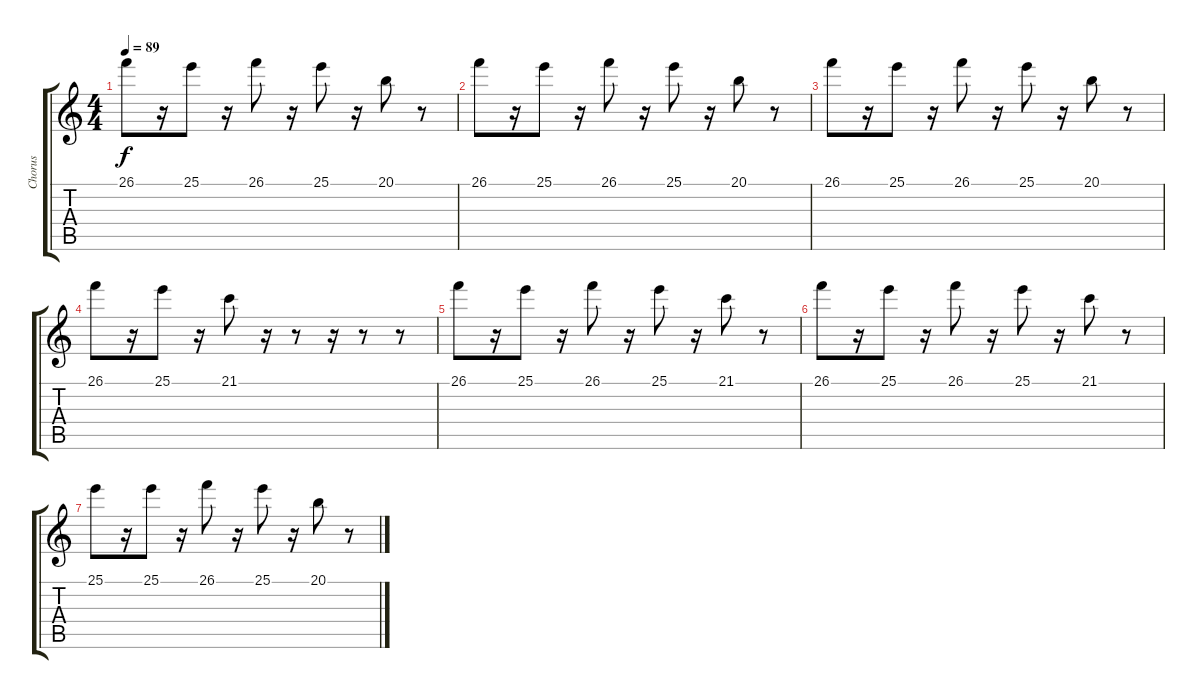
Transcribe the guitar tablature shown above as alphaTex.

\track ("Chorus" "Chorus") {instrument fx3crystal}
\staff {score tabs}
\tuning (Eb4 Bb3 Gb3 Db3 Ab2 Db2) {hide}
\ts (4 4)
\tempo 89
\clef g2
\ks c
26.1.8{dy f} r.16 25.1.8 r.16 26.1.8 r.16 25.1.8 r.16 20.1.8 r.8 |
26.1.8 r.16 25.1.8 r.16 26.1.8 r.16 25.1.8 r.16 20.1.8 r.8 |
26.1.8 r.16 25.1.8 r.16 26.1.8 r.16 25.1.8 r.16 20.1.8 r.8 |
26.1.8 r.16 25.1.8 r.16 21.1.8 r.16 r.8 r.16 r.8 r.8 |
26.1.8 r.16 25.1.8 r.16 26.1.8 r.16 25.1.8 r.16 21.1.8 r.8 |
26.1.8 r.16 25.1.8 r.16 26.1.8 r.16 25.1.8 r.16 21.1.8 r.8 |
25.1.8 r.16 25.1.8 r.16 26.1.8 r.16 25.1.8 r.16 20.1.8 r.8
